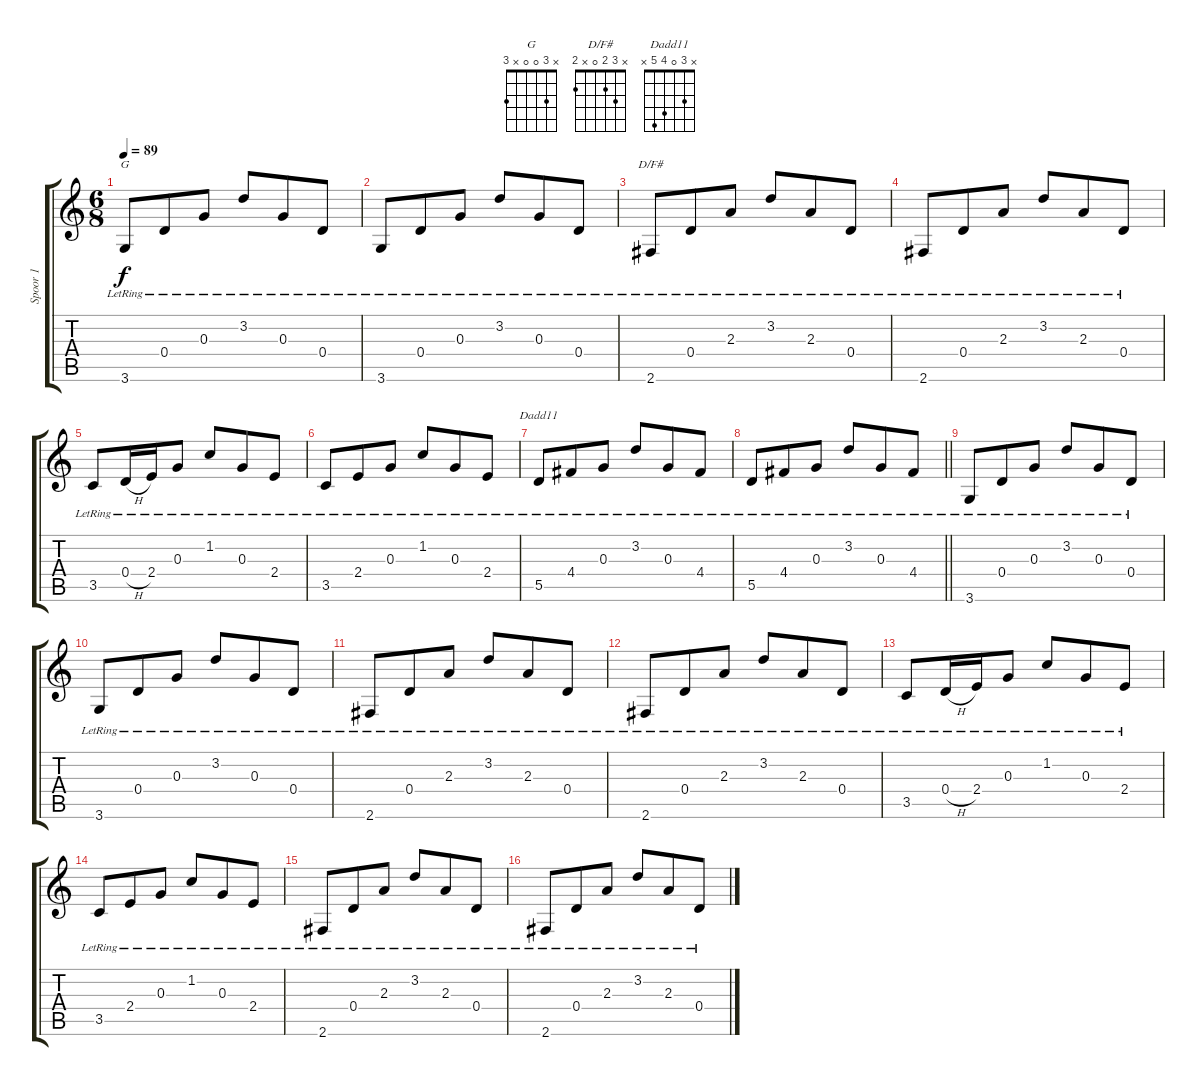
\track ("Spoor 1" "Spoor 1") {instrument electricguitarjazz}
\staff {score tabs}
\tuning (E4 B3 G3 D3 A2 E2) {hide}
\chord ("G" x 3 0 0 x 3)
\chord ("D/F#" x 3 2 0 x 2)
\chord ("Dadd11" x 3 0 4 5 x)
\ts (6 8)
\tempo 89
\clef g2
\ks c
3.6{lr}.8{ch "G" dy f} 0.4{lr}.8 0.3{lr}.8 3.2{lr}.8 0.3{lr}.8 0.4{lr}.8 |
3.6{lr}.8 0.4{lr}.8 0.3{lr}.8 3.2{lr}.8 0.3{lr}.8 0.4{lr}.8 |
2.6{lr}.8{ch "D/F#"} 0.4{lr}.8 2.3{lr}.8 3.2{lr}.8 2.3{lr}.8 0.4{lr}.8 |
2.6{lr}.8 0.4{lr}.8 2.3{lr}.8 3.2{lr}.8 2.3{lr}.8 0.4{lr}.8 |
3.5{lr}.8 0.4{h lr}.16 2.4{lr}.16 0.3{lr}.8 1.2{lr}.8 0.3{lr}.8 2.4{lr}.8 |
3.5{lr}.8 2.4{lr}.8 0.3{lr}.8 1.2{lr}.8 0.3{lr}.8 2.4{lr}.8 |
5.5{lr}.8{ch "Dadd11"} 4.4{lr}.8 0.3{lr}.8 3.2{lr}.8 0.3{lr}.8 4.4{lr}.8 |
\barLineRight lightlight
5.5{lr}.8 4.4{lr}.8 0.3{lr}.8 3.2{lr}.8 0.3{lr}.8 4.4{lr}.8 |
3.6{lr}.8 0.4{lr}.8 0.3{lr}.8 3.2{lr}.8 0.3{lr}.8 0.4{lr}.8 |
3.6{lr}.8 0.4{lr}.8 0.3{lr}.8 3.2{lr}.8 0.3{lr}.8 0.4{lr}.8 |
2.6{lr}.8 0.4{lr}.8 2.3{lr}.8 3.2{lr}.8 2.3{lr}.8 0.4{lr}.8 |
2.6{lr}.8 0.4{lr}.8 2.3{lr}.8 3.2{lr}.8 2.3{lr}.8 0.4{lr}.8 |
3.5{lr}.8 0.4{h lr}.16 2.4{lr}.16 0.3{lr}.8 1.2{lr}.8 0.3{lr}.8 2.4{lr}.8 |
3.5{lr}.8 2.4{lr}.8 0.3{lr}.8 1.2{lr}.8 0.3{lr}.8 2.4{lr}.8 |
2.6{lr}.8 0.4{lr}.8 2.3{lr}.8 3.2{lr}.8 2.3{lr}.8 0.4{lr}.8 |
2.6{lr}.8 0.4{lr}.8 2.3{lr}.8 3.2{lr}.8 2.3{lr}.8 0.4{lr}.8
